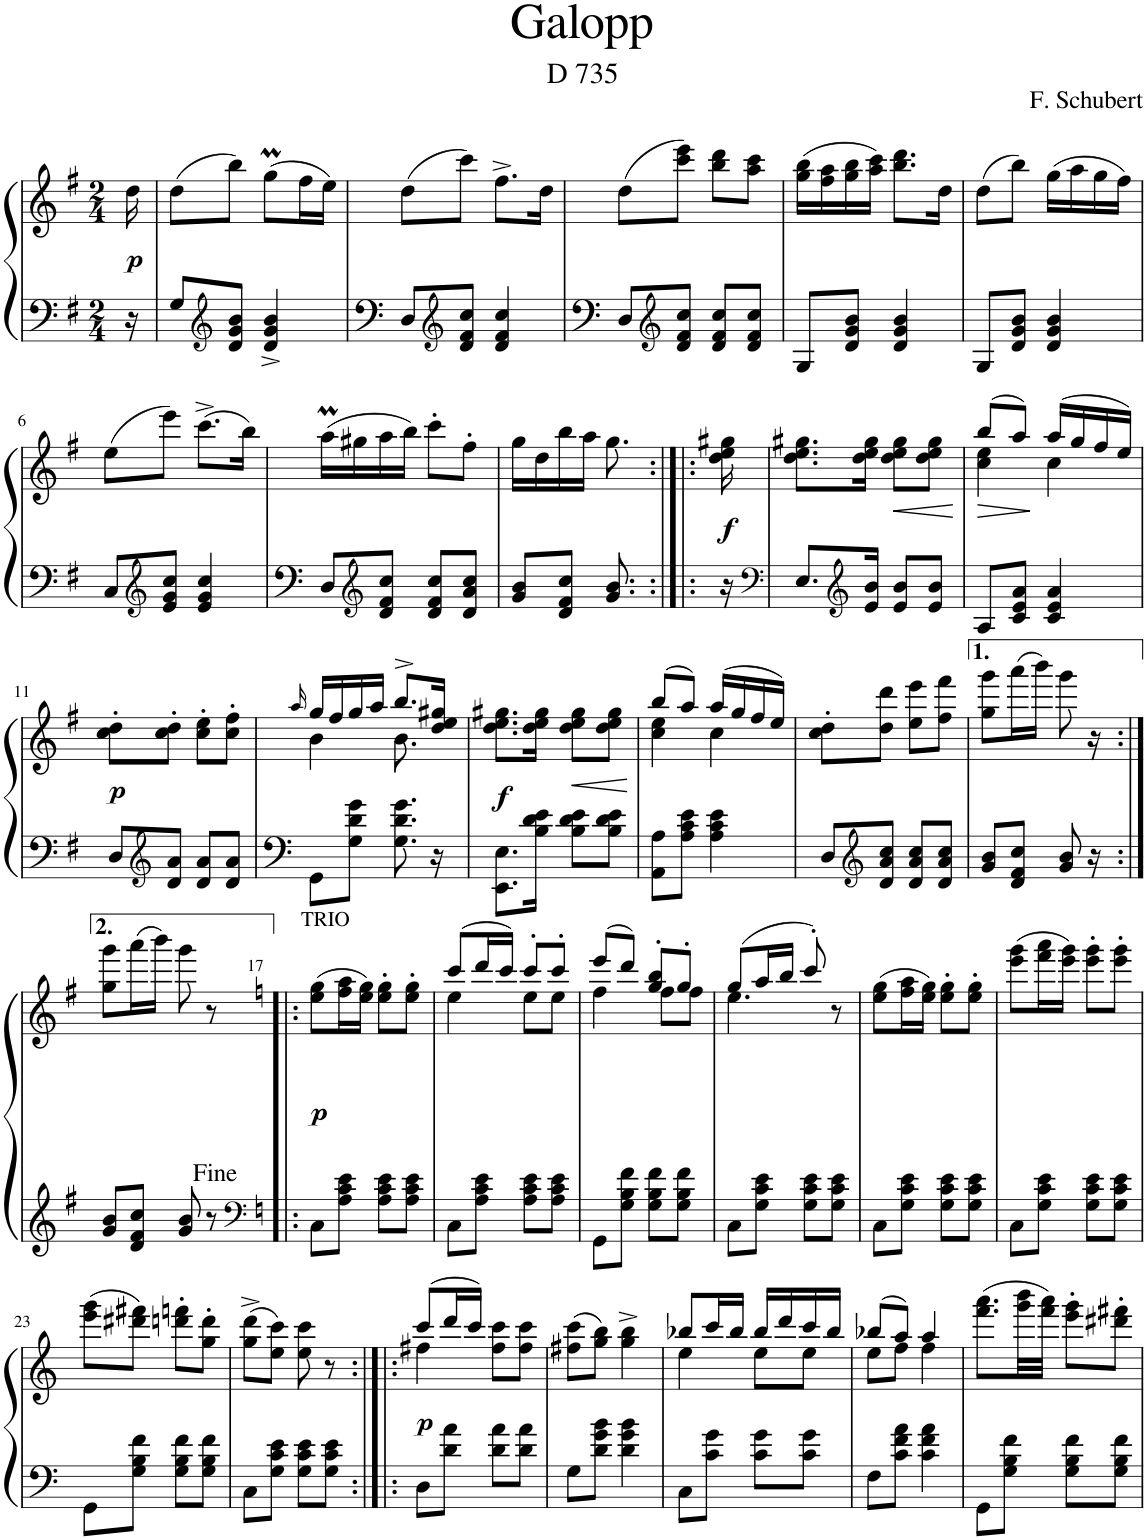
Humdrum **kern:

**kern	**kern	**dynam
*part1	*part1	*part1
*staff2	*staff1	*staff1/2
*I"Piano	*	*
*I'Pno.	*	*
*clefF4	*clefG2	*
*k[f#]	*k[f#]	*
*M2/4	*M2/4	*
=	=	=
!	!	!LO:DY:b
16r	16dd\	p
=1	=1	=1
8G/L	(8dd\L	.
*clefG2	*	*
8d/ 8g/ 8b/J	8bb\J)	.
4d/^ 4g/^ 4b/^	(8ggM\L	.
.	16ff#\L	.
.	16ee\JJ)	.
=2	=2	=2
8D/L	(8dd\L	.
*clefG2	*	*
8d/ 8f#/ 8cc/J	8ccc\J)	.
4d/ 4f#/ 4cc/	8.ff#^\L	.
.	16dd\Jk	.
=3	=3	=3
8D/L	(8dd\L	.
*clefG2	*	*
8d/ 8f#/ 8cc/J	8ccc\ 8eee\J)	.
8d/ 8f#/ 8cc/L	8bb\ 8ddd\L	.
8d/ 8f#/ 8cc/J	8aa\ 8ccc\J	.
=4	=4	=4
8G/L	(16gg\ 16bb\LL	.
.	16ff#\ 16aa\	.
8d/ 8g/ 8b/J	16gg\ 16bb\	.
.	16aa\ 16ccc\JJ)	.
4d/ 4g/ 4b/	8.bb\ 8.ddd\L	.
.	16dd\Jk	.
=5	=5	=5
8G/L	(8dd\L	.
8d/ 8g/ 8b/J	8bb\J)	.
4d/ 4g/ 4b/	(16gg\LL	.
.	16aa\	.
.	16gg\	.
.	16ff#\JJ)	.
!!LO:LB:g=z
=6	=6	=6
8C/L	(8ee\L	.
*clefG2	*	*
8e/ 8g/ 8cc/J	8eee\J)	.
4e/ 4g/ 4cc/	(8.ccc^\L	.
.	16bb\Jk)	.
=7	=7	=7
8D/L	(16aaM\LL	.
.	16gg#X\	.
*clefG2	*	*
8d/ 8f#/ 8cc/J	16aa\	.
.	16bb\JJ)	.
8d/ 8f#/ 8cc/L	8ccc'\L	.
8d/ 8a/ 8cc/J	8ff#'\J	.
=8	=8	=8
8g/ 8b/L	16gg\LL	.
.	16dd\	.
8d/ 8f#/ 8cc/J	16bb\	.
.	16aa\JJ	.
8.g/ 8.b/	8.gg\	.
=8X1:|!|:	=8X1:|!|:	=8X1:|!|:
!	!	!LO:DY:b
16r	16dd\ 16ee\ 16gg#X\	f
=9	=9	=9
*clefF4	*	*
8.E/L	8.dd\ 8.ee\ 8.gg#X\L	.
*clefG2	*	*
16e/ 16b/Jk	16dd\ 16ee\ 16gg#\Jk	.
!	!	!LO:HP:b
8e/ 8b/L	8dd\ 8ee\ 8gg#\L	<
8e/ 8b/J	8dd\ 8ee\ 8gg#\J	.
.	.	[
=10	=10	=10
!	!	!LO:HP:b
*	*^	*
8A/L	(8bb/L	4cc\ 4ee\	>
8c/ 8e/ 8a/J	8aa/J)	.	.
4c/ 4e/ 4a/	(16aa/LL	4cc\	.
.	16gg/	.	.
.	16ff#/	.	.
.	16ee/JJ)	.	.
*	*v	*v	*
.	.	]
!!LO:LB:g=z
=11	=11	=11
!	!	!LO:DY:b
8D/L	8cc\' 8dd\'L	p
*clefG2	*	*
8d/ 8a/J	8cc\' 8dd\'J	.
8d/ 8a/L	8cc\' 8ee\'L	.
8d/ 8a/J	8cc\' 8ff#\'J	.
=12	=12	=12
.	16qaa/	.
*	*^	*
8GG\L	16gg/LL	4b\	.
.	16ff#/	.	.
8G\ 8d\ 8g\J	16gg/	.	.
.	16aa/JJ	.	.
8.G\ 8.d\ 8.g\	8.bb^/L	8.b\	.
16r	16dd/ 16ee/ 16gg#X/Jk	16ryy	.
=13	=13	=13	=13
!	!	!	!LO:DY:b
*	*v	*v	*
8.EE\ 8.E\L	8.dd\ 8.ee\ 8.gg#X\L	f
16B\ 16d\ 16e\Jk	16dd\ 16ee\ 16gg#\Jk	.
!	!	!LO:HP:b
8B\ 8d\ 8e\L	8dd\ 8ee\ 8gg#\L	<
8B\ 8d\ 8e\J	8dd\ 8ee\ 8gg#\J	.
.	.	[
=14	=14	=14
*	*^	*
8AA\ 8A\L	(8bb/L	4cc\ 4ee\	.
8A\ 8c\ 8e\J	8aa/J)	.	.
4A\ 4c\ 4e\	(16aa/LL	4cc\	.
.	16gg/	.	.
.	16ff#/	.	.
.	16ee/JJ)	.	.
*	*v	*v	*
=15	=15	=15
8D/L	8cc\' 8dd\'L	.
*clefG2	*	*
8d/ 8a/ 8cc/J	8dd\ 8ddd\J	.
8d/ 8a/ 8cc/L	8ee\ 8eee\L	.
8d/ 8a/ 8cc/J	8ff#\ 8fff#\J	.
=16	=16	=16
8g/ 8b/L	8gg\ 8ggg\L	.
8d/ 8f#/ 8cc/J	(16aaa\L	.
.	16bbb\JJ)	.
8g/ 8b/	8ggg\	.
16r	16r	.
!!LO:LB:g=z
=16X2:|!	=16X2:|!	=16X2:|!
8g/ 8b/L	8gg\ 8ggg\L	.
8d/ 8f#/ 8cc/J	(16aaa\L	.
.	16bbb\JJ)	.
8g/ 8b/	8ggg\	.
8r	8r	.
=17!|:	=17!|:	=17!|:
*clefF4	*	*
*k[]	*k[]	*
!	!LO:TX:a:t=TRIO	!
!	!	!LO:DY:b
8C\L	(8ee\ 8gg\L	p
8A\ 8c\ 8e\J	16ff\ 16aa\L	.
.	16ee\ 16gg\JJ)	.
8A\ 8c\ 8e\L	8ee\' 8gg\'L	.
8A\ 8c\ 8e\J	8ee\' 8gg\'J	.
=18	=18	=18
*	*^	*
8C\L	(8ccc/L	4ee\	.
8A\ 8c\ 8e\J	16ddd/L	.	.
.	16ccc/JJ)	.	.
8A\ 8c\ 8e\L	8ccc'/L	8ee\L	.
8A\ 8c\ 8e\J	8ccc'/J	8ee\J	.
=19	=19	=19	=19
8GG\L	(8eee/L	4ff\	.
8G\ 8B\ 8f\J	8ddd/J)	.	.
8G\ 8B\ 8f\L	8gg/' 8bb/'L	8ff\L	.
8G\ 8B\ 8f\J	8gg'/J	8ff\J	.
=20	=20	=20	=20
8C\L	(8gg/L	4.ee\	.
8G\ 8c\ 8e\J	16aa/L	.	.
.	16bb/JJ	.	.
8G\ 8c\ 8e\L	8ccc'/)	.	.
8G\ 8c\ 8e\J	8r	8ryy	.
*	*v	*v	*
=21	=21	=21
8C\L	(8ee\ 8gg\L	.
8G\ 8c\ 8e\J	16ff\ 16aa\L	.
.	16ee\ 16gg\JJ)	.
8G\ 8c\ 8e\L	8ee\' 8gg\'L	.
8G\ 8c\ 8e\J	8ee\' 8gg\'J	.
=22	=22	=22
8C\L	(8eee\ 8ggg\L	.
8G\ 8c\ 8e\J	16fff\ 16aaa\L	.
.	16eee\ 16ggg\JJ)	.
8G\ 8c\ 8e\L	8eee\' 8ggg\'L	.
8G\ 8c\ 8e\J	8eee\' 8ggg\'J	.
!!LO:LB:g=z
=23	=23	=23
8GG\L	(8eee\ 8ggg\L	.
8G\ 8B\ 8f\J	8ddd#X\ 8fff#X\J)	.
8G\ 8B\ 8f\L	8dddn\' 8fffn\'L	.
8G\ 8B\ 8f\J	8gg\' 8ddd\'J	.
=24	=24	=24
8C\L	(8gg\^ 8ddd\^L	.
8G\ 8c\ 8e\J	8ee\ 8ccc\J)	.
8G\ 8c\ 8e\L	8ee\ 8ccc\	.
8G\ 8c\ 8e\J	8r	.
=25:|!|:	=25:|!|:	=25:|!|:
*	*^	*
!	!	!	!LO:DY:b
8D\L	(8ccc/L	4ff#X\	p
8d\ 8a\J	16ddd/L	.	.
.	16ccc/JJ)	.	.
8d\ 8a\L	8ff#\ 8ccc\L	4ryy	.
8d\ 8a\J	8ff#\ 8ccc\J	.	.
*	*v	*v	*
=26	=26	=26
8G\L	(8ff#X\ 8ccc\L	.
8d\ 8g\ 8b\J	8gg\ 8bb\J)	.
4d\ 4g\ 4b\	4gg\^ 4bb\^	.
=27	=27	=27
*	*^	*
8C\L	8bb-X/L	4ee\	.
8c\ 8g\J	16ccc/L	.	.
.	16bb-/JJ	.	.
8c\ 8g\L	16bb-/LL	8ee\L	.
.	16ddd/	.	.
8c\ 8g\J	16ccc/	8ee\J	.
.	16bb-/JJ	.	.
=28	=28	=28	=28
8F\L	(8bb-X/L	8ee\L	.
8c\ 8f\ 8a\J	8aa/J)	8ff\J	.
4c\ 4f\ 4a\	4aa/	4ff\	.
*	*v	*v	*
=29	=29	=29
8GG\L	(8.fff\ 8.aaa\L	.
8G\ 8B\ 8f\J	.	.
.	32ggg\ 32bbb\LL	.
.	32fff\ 32aaa\JJJ)	.
8G\ 8B\ 8f\L	8eee\' 8ggg\'L	.
8G\ 8B\ 8f\J	8ddd#X\' 8fff#X\'J	.
=	=	=
*-	*-	*-
